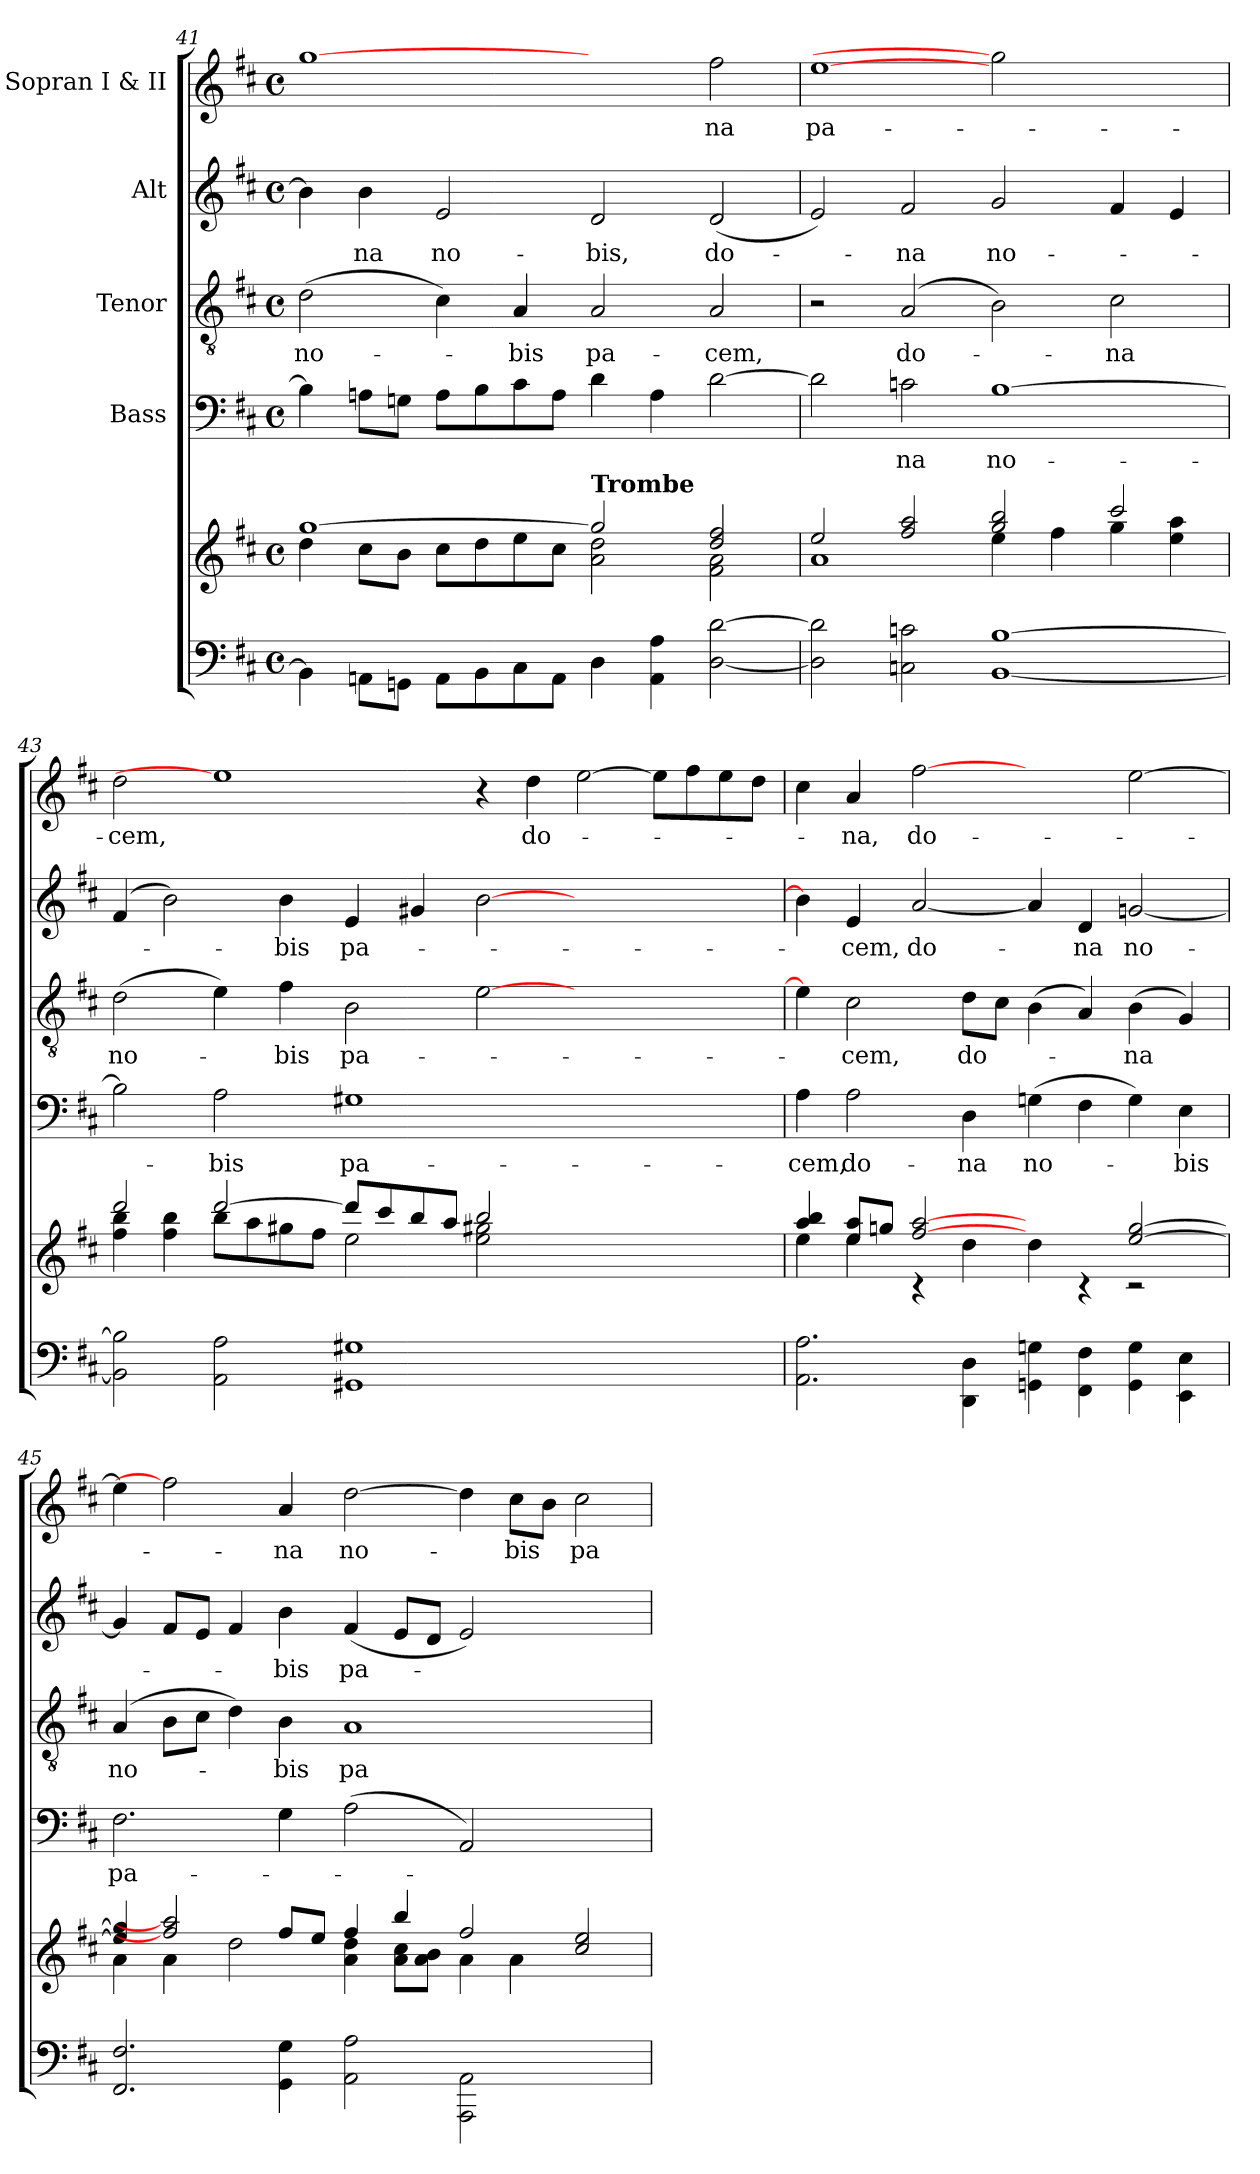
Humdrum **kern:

**kern	**kern	**kern	**text	**kern	**text	**kern	**text	**kern	**text
*part5	*part5	*part4	*part4	*part3	*part3	*part2	*part2	*part1	*part1
*staff6	*staff5	*staff4	*staff4	*staff3	*staff3	*staff2	*staff2	*staff1	*staff1
*	*	*I"Bass	*	*I"Tenor	*	*I"Alt	*	*I"Sopran  I & II	*
*clefF4	*clefG2	*clefF4	*	*clefGv2	*	*clefG2	*	*clefG2	*
*k[f#c#]	*k[f#c#]	*k[f#c#]	*	*k[f#c#]	*	*k[f#c#]	*	*k[f#c#]	*
*D:	*D:	*D:	*	*D:	*	*D:	*	*D:	*
*M4/4	*M4/4	*M4/4	*	*M4/4	*	*M4/4	*	*M4/4	*
*met(c)	*met(c)	*met(c)	*	*met(c)	*	*met(c)	*	*met(c)	*
=41	=41	=41	=41	=41	=41	=41	=41	=41	=41
*	*^	*	*	*	*	*	*	*	*
4BB\]	[>1gg	4dd\	4B\]	.	(2d\	no-	4b\]	.	[1gg	.
8AAn\L	.	8cc#\L	8An\L	.	.	.	4b\	-na	.	.
8GGn\J	.	8b\J	8Gn\J	.	.	.	.	.	.	.
8AA\L	.	8cc#\L	8A\L	.	4c#\)	.	2e/	no-	.	.
8BB\	.	8dd\	8B\	.	.	.	.	.	.	.
8C#\	.	8ee\	8c#\	.	4A/	-bis	.	.	.	.
8AA\J	.	8cc#\J	8A\J	.	.	.	.	.	.	.
!	!LO:TX:a:B:t=Trombe	!	!	!	!	!	!	!	!	!
4D\	2gg/]	2a\ 2dd\	4d\	.	2A/	pa-	2d/	-bis,	2ryy	.
4AA\ 4A\	.	.	4A\	.	.	.	.	.	.	.
[2D\ [2d\	2dd/ 2ff#/	2f#\ 2a\	[2d\	.	2A/	-cem,	(2d/	do-	2ff#\	-na
!!LO:LB:g=z
=42	=42	=42	=42	=42	=42	=42	=42	=42	=42	=42
2D\] 2d\]	2ee/	1a	2d\]	.	2r	.	2e/)	.	[1ee	pa-
2Cn\ 2cn\	2ff#/ 2aa/	.	2cn\	-na	(2A/	do-	2f#/	-na	.	.
[1BB [1B	2gg/ 2bb/	4ee\	[1B	no-	2B\)	.	2g/	no-	2gg]	.
.	.	4ff#\	.	.	.	.	.	.	.	.
.	2ccc#/	4gg\	.	.	2c#\	-na	4f#/	.	2ryy	.
.	.	4ee\ 4aa\	.	.	.	.	4e/	.	.	.
=43	=43	=43	=43	=43	=43	=43	=43	=43	=43	=43
2BB\] 2B\]	2ddd/	4ff#\ 4bb\	2B\]	.	(2d\	no-	(4f#/	.	2dd\	-cem,
.	.	4ff#\ 4bb\	.	.	.	.	2b\)	.	.	.
2AA\ 2A\	[>2ddd/	8bb\L	2A\	-bis	4e\)	.	.	.	1ee]	.
.	.	8aa\	.	.	.	.	.	.	.	.
.	.	8gg#X\	.	.	4f#\	-bis	4b\	-bis	.	.
.	.	8ff#\J	.	.	.	.	.	.	.	.
1GG#X 1G#X	8ddd/L]	2ee\	1G#X	pa-	2B\	pa-	4e/	pa-	.	.
.	8ccc#/	.	.	.	.	.	.	.	.	.
.	8bb/	.	.	.	.	.	4g#X/	.	.	.
.	8aa/J	.	.	.	.	.	.	.	.	.
.	2bb/	2ee\ 2gg#X\	.	.	[2e\	.	[2b\	.	4r	.
.	.	.	.	.	.	.	.	.	4dd\	do-
1ryy	1ryy	1ryy	1ryy	.	1ryy	.	1ryy	.	[2ee\	.
.	.	.	.	.	.	.	.	.	8ee\L]	.
.	.	.	.	.	.	.	.	.	8ff#\	.
.	.	.	.	.	.	.	.	.	8ee\	.
.	.	.	.	.	.	.	.	.	8dd\J	.
=44	=44	=44	=44	=44	=44	=44	=44	=44	=44	=44
2.AA\ 2.A\	4aa/ 4bb/	4ee\	4A\	-cem,	4e\]	.	4b\]	.	4cc#\	.
.	8ee/ 8aa/L	4ee\	2A\	do-	2c#\	cem,	4e/	-cem,	4a/	-na,
.	8ggn/J	.	.	.	.	.	.	.	.	.
.	[2ff# [2aa	4rc	.	.	.	.	[2a/	do-	[2ff#	do-
4DD\ 4D\	.	4dd\	4D\	-na	8d\L	do-	.	.	.	.
.	.	.	.	.	8c#\J	.	.	.	.	.
4GGn\ 4Gn\	2ryy	4dd\	(4Gn\	no-	(4B\	.	4a/]	.	2ryy	.
4FF#\ 4F#\	.	4rc	4F#\	.	4A/)	.	4d/	-na	.	.
4GG\ 4G\	[>2ee/ [>2gg/	2rc	4G\)	.	(4B\	-na	[2gn/	no-	[2ee\	.
4EE\ 4E\	.	.	4E\	-bis	4G/)	.	.	.	.	.
=45	=45	=45	=45	=45	=45	=45	=45	=45	=45	=45
2.FF#/ 2.F#/	4ee/] 4gg/]	4a\	2.F#\	pa-	(4A/	no-	4g/]	.	4ee\]	.
.	2ff#] 2aa]	4a\	.	.	8B\L	.	8f#/L	.	2ff#]	.
.	.	.	.	.	8c#\J	.	8e/J	.	.	.
.	.	2dd\	.	.	4d\)	.	4f#/	.	.	.
4GG\ 4G\	8ff#/L	.	4G\	.	4B\	-bis	4b\	-bis	4a/	-na
.	8ee/J	.	.	.	.	.	.	.	.	.
2AA\ 2A\	4ff#/	4a\ 4dd\	(2A\	.	1A	pa-	(4f#/	pa-	[2dd\	no-
.	4bb/	8a\ 8cc#\L	.	.	.	.	8e/L	.	.	.
.	.	8a\ 8b\J	.	.	.	.	8d/J	.	.	.
2AAA\ 2AA\	2ff#/	4a\	2AA/)	.	.	.	2e/)	.	4dd\]	.
.	.	4a\	.	.	.	.	.	.	8cc#\L	-bis
.	.	.	.	.	.	.	.	.	8b\J	.
2ryy	2cc#/ 2ee/	2ryy	2ryy	.	2ryy	.	2ryy	.	2cc#\	pa-
*	*v	*v	*	*	*	*	*	*	*	*
=	=	=	=	=	=	=	=	=	=
*-	*-	*-	*-	*-	*-	*-	*-	*-	*-
